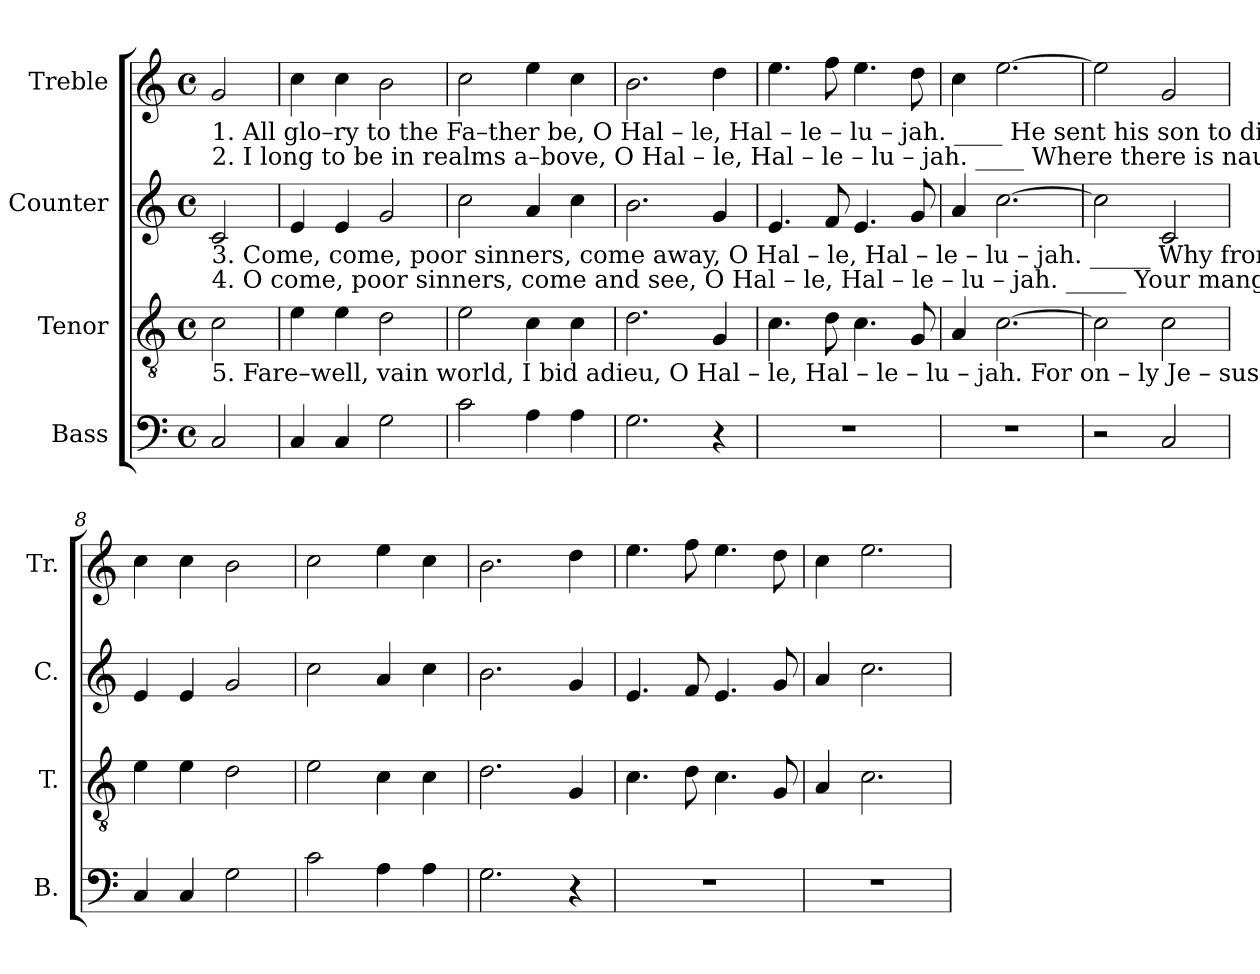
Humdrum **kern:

**kern	**kern	**kern	**kern
*part4	*part3	*part2	*part1
*staff4	*staff3	*staff2	*staff1
*I"Bass	*I"Tenor	*I"Counter	*I"Treble
*I'B.	*I'T.	*I'C.	*I'Tr.
*clefF4	*clefGv2	*clefG2	*clefG2
*k[]	*k[]	*k[]	*k[]
*M4/4	*M4/4	*M4/4	*M4/4
*met(c)	*met(c)	*met(c)	*met(c)
*MM150	*MM150	*MM150	*MM150
=1	=1	=1	=1
!	!	!	!LO:TX:b:t=1. All    glo–ry   to       the  Fa–ther  be,     O     Hal  – le,  Hal – le  –  lu – jah. ____   He   sent  his  son    to    die  for   me,     O     Hal – le, Hal – le – lu – jah.
!	!	!	!LO:TX:b:t=2.  I   long   to   be  in  realms   a–bove,      O    Hal  – le,  Hal – le  –  lu – jah. ____ Where there is naught but praise and love, O Hal –le,  Hal – le – lu – jah.
!	!	!LO:TX:b:t=3. Come, come, poor sinners, come away, O    Hal – le, Hal – le – lu – jah. _____ Why  from  your  Jesus  will you stay?    O    Hal – le,  Hal – le  – lu – jah.	!
!	!	!LO:TX:b:t=4.  O   come,  poor  sinners,  come and see, O    Hal – le, Hal – le – lu – jah. _____ Your   mangled  Savior   on   the  tree!    O    Hal – le,  Hal – le  – lu – jah.	!
!	!LO:TX:b:t=5. Fare–well,  vain  world,  I  bid  adieu,   O    Hal – le,  Hal – le – lu – jah.                For    on – ly  Je – sus    I’ll   pur – sue;   O    Hal – le,  Hal – le – lu – jah.	!	!
2C!/	2c!\	2c!/	2g!/
=2	=2	=2	=2
4C!/	4e!\	4e!/	4cc!\
4C!/	4e!\	4e!/	4cc!\
2G!\	2d!\	2g!/	2b!\
=3	=3	=3	=3
2c!\	2e!\	2cc!\	2cc!\
4A!\	4c!\	4a!/	4ee!\
4A!\	4c!\	4cc!\	4cc!\
=4	=4	=4	=4
2.G!\	2.d!\	2.b!\	2.b!\
4r	4G!/	4g!/	4dd!\
=5	=5	=5	=5
1r	4.c!\	4.e!/	4.ee!\
.	8d!\	8f!/	8ff!\
.	4.c!\	4.e!/	4.ee!\
.	8G!/	8g!/	8dd!\
=6	=6	=6	=6
1r	4A!/	4a!/	4cc!\
.	[2.c!\	[2.cc!\	[2.ee!\
=7	=7	=7	=7
2r	2c!\]	2cc!\]	2ee!\]
2C!/	2c!\	2c!/	2g!/
=8	=8	=8	=8
4C!/	4e!\	4e!/	4cc!\
4C!/	4e!\	4e!/	4cc!\
2G!\	2d!\	2g!/	2b!\
=9	=9	=9	=9
2c!\	2e!\	2cc!\	2cc!\
4A!\	4c!\	4a!/	4ee!\
4A!\	4c!\	4cc!\	4cc!\
=10	=10	=10	=10
2.G!\	2.d!\	2.b!\	2.b!\
4r	4G!/	4g!/	4dd!\
=11	=11	=11	=11
1r	4.c!\	4.e!/	4.ee!\
.	8d!\	8f!/	8ff!\
.	4.c!\	4.e!/	4.ee!\
.	8G!/	8g!/	8dd!\
=12	=12	=12	=12
1r	4A!/	4a!/	4cc!\
.	2.c!\	2.cc!\	2.ee!\
=	=	=	=
*-	*-	*-	*-
